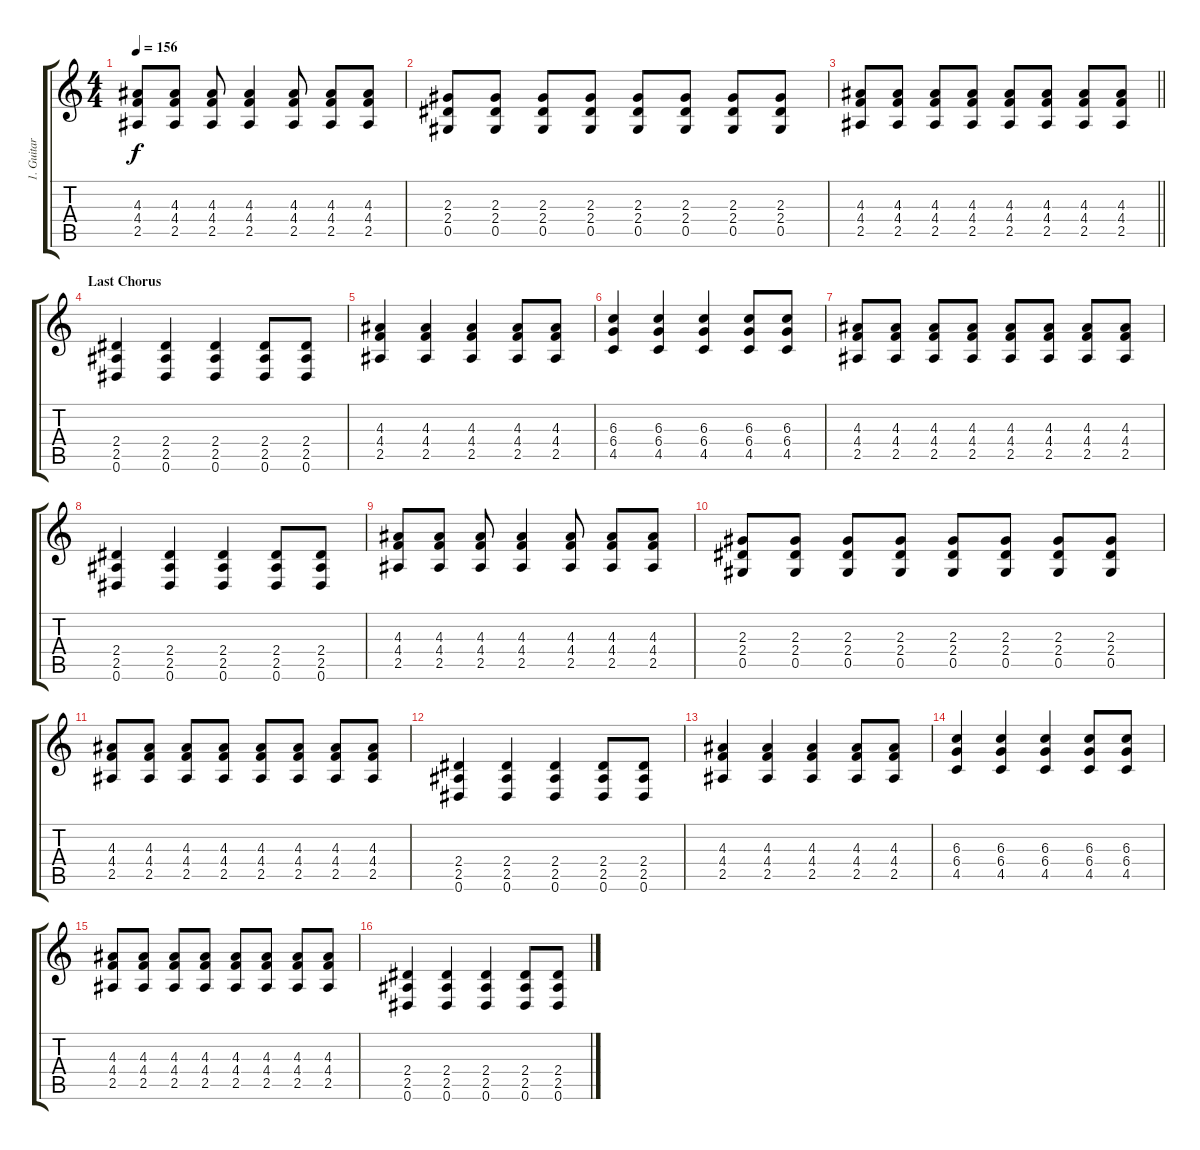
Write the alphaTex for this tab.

\track ("1. Guitar" "1. Guitar") {instrument overdrivenguitar}
\staff {score tabs}
\tuning (Eb4 Bb3 Gb3 Db3 Ab2 Eb2) {hide}
\ts (4 4)
\tempo 156
\clef g2
\ks c
(4.3 4.4 2.5).8{dy f} (4.3 4.4 2.5).8 (4.3 4.4 2.5).8 (4.3 4.4 2.5).4 (4.3 4.4 2.5).8 (4.3 4.4 2.5).8 (4.3 4.4 2.5).8 |
(2.3 2.4 0.5).8 (2.3 2.4 0.5).8 (2.3 2.4 0.5).8 (2.3 2.4 0.5).8 (2.3 2.4 0.5).8 (2.3 2.4 0.5).8 (2.3 2.4 0.5).8 (2.3 2.4 0.5).8 |
\barLineRight lightlight
(4.3 4.4 2.5).8 (4.3 4.4 2.5).8 (4.3 4.4 2.5).8 (4.3 4.4 2.5).8 (4.3 4.4 2.5).8 (4.3 4.4 2.5).8 (4.3 4.4 2.5).8 (4.3 4.4 2.5).8 |
\section ("" "Last Chorus")
(2.4 2.5 0.6).4 (2.4 2.5 0.6).4 (2.4 2.5 0.6).4 (2.4 2.5 0.6).8 (2.4 2.5 0.6).8 |
(4.3 4.4 2.5).4 (4.3 4.4 2.5).4 (4.3 4.4 2.5).4 (4.3 4.4 2.5).8 (4.3 4.4 2.5).8 |
(6.3 6.4 4.5).4 (6.3 6.4 4.5).4 (6.3 6.4 4.5).4 (6.3 6.4 4.5).8 (6.3 6.4 4.5).8 |
(4.3 4.4 2.5).8 (4.3 4.4 2.5).8 (4.3 4.4 2.5).8 (4.3 4.4 2.5).8 (4.3 4.4 2.5).8 (4.3 4.4 2.5).8 (4.3 4.4 2.5).8 (4.3 4.4 2.5).8 |
(2.4 2.5 0.6).4 (2.4 2.5 0.6).4 (2.4 2.5 0.6).4 (2.4 2.5 0.6).8 (2.4 2.5 0.6).8 |
(4.3 4.4 2.5).8 (4.3 4.4 2.5).8 (4.3 4.4 2.5).8 (4.3 4.4 2.5).4 (4.3 4.4 2.5).8 (4.3 4.4 2.5).8 (4.3 4.4 2.5).8 |
(2.3 2.4 0.5).8 (2.3 2.4 0.5).8 (2.3 2.4 0.5).8 (2.3 2.4 0.5).8 (2.3 2.4 0.5).8 (2.3 2.4 0.5).8 (2.3 2.4 0.5).8 (2.3 2.4 0.5).8 |
(4.3 4.4 2.5).8 (4.3 4.4 2.5).8 (4.3 4.4 2.5).8 (4.3 4.4 2.5).8 (4.3 4.4 2.5).8 (4.3 4.4 2.5).8 (4.3 4.4 2.5).8 (4.3 4.4 2.5).8 |
(2.4 2.5 0.6).4 (2.4 2.5 0.6).4 (2.4 2.5 0.6).4 (2.4 2.5 0.6).8 (2.4 2.5 0.6).8 |
(4.3 4.4 2.5).4 (4.3 4.4 2.5).4 (4.3 4.4 2.5).4 (4.3 4.4 2.5).8 (4.3 4.4 2.5).8 |
(6.3 6.4 4.5).4 (6.3 6.4 4.5).4 (6.3 6.4 4.5).4 (6.3 6.4 4.5).8 (6.3 6.4 4.5).8 |
(4.3 4.4 2.5).8 (4.3 4.4 2.5).8 (4.3 4.4 2.5).8 (4.3 4.4 2.5).8 (4.3 4.4 2.5).8 (4.3 4.4 2.5).8 (4.3 4.4 2.5).8 (4.3 4.4 2.5).8 |
(2.4 2.5 0.6).4 (2.4 2.5 0.6).4 (2.4 2.5 0.6).4 (2.4 2.5 0.6).8 (2.4 2.5 0.6).8
